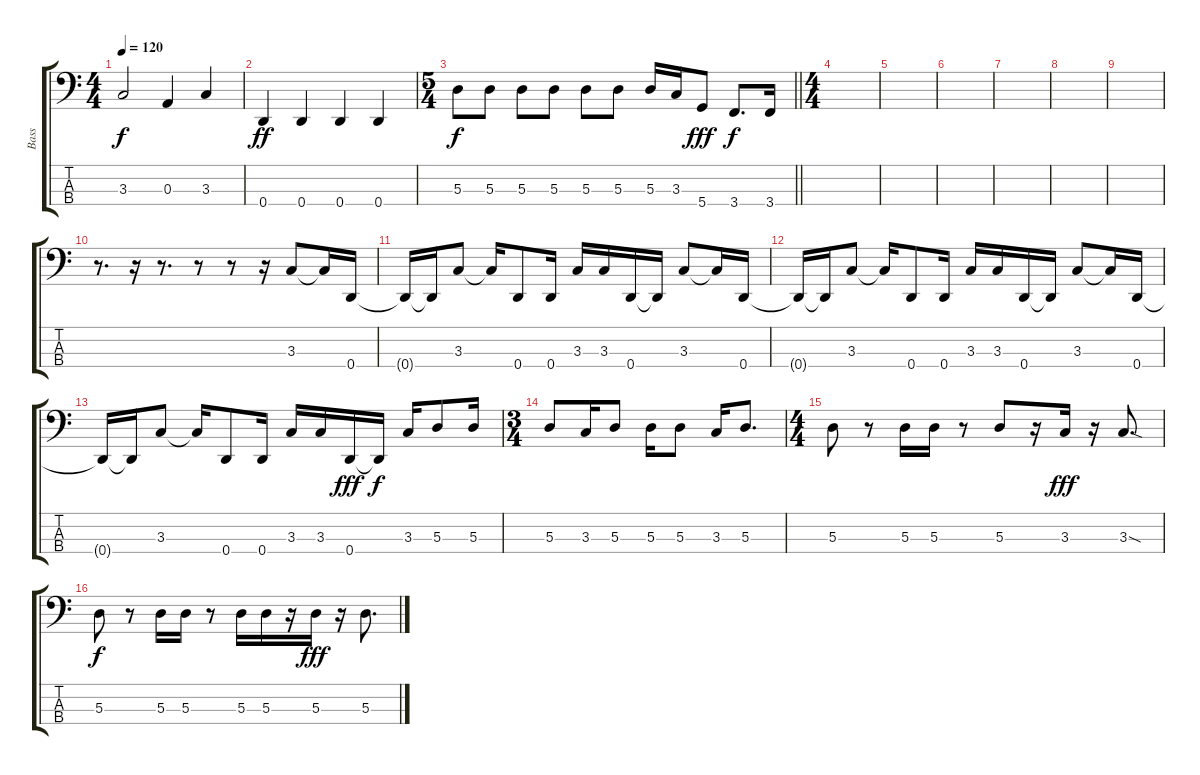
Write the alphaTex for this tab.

\track ("Bass" "Bass") {instrument electricbasspick}
\staff {score tabs}
\tuning (G2 D2 A1 D1) {hide}
\ts (4 4)
\tempo 120
\clef f4
\ks c
3.3.2{dy f} 0.3.4 3.3.4 |
0.4.4{dy ff} 0.4.4 0.4.4 0.4.4 |
\ts (5 4)
\barLineRight lightlight
5.3.8{dy f} 5.3.8 5.3.8 5.3.8 5.3.8 5.3.8 5.3.16 3.3.16 5.4.8{dy fff} 3.4.8{d dy f} 3.4.16 |
\ts (4 4)
\section ("" "")
|
|
|
|
|
|
r.8{d} r.16 r.8{d} r.8 r.8 r.16 3.3.8 3.3{t}.16 0.4.16 |
0.4{t}.16 0.4{t}.16 3.3.8 3.3{t}.16 0.4.8 0.4.16 3.3.16 3.3.16 0.4.16 0.4{t}.16 3.3.8 3.3{t}.16 0.4.16 |
0.4{t}.16 0.4{t}.16 3.3.8 3.3{t}.16 0.4.8 0.4.16 3.3.16 3.3.16 0.4.16 0.4{t}.16 3.3.8 3.3{t}.16 0.4.16 |
0.4{t}.16 0.4{t}.16 3.3.8 3.3{t}.16 0.4.8 0.4.16 3.3.16 3.3.16 0.4.16{dy fff} 0.4{t}.16{dy f} 3.3.16 5.3.8 5.3.16 |
\ts (3 4)
5.3.8 3.3.16 5.3.8 5.3.16 5.3.8 3.3.16 5.3.8{d} |
\ts (4 4)
5.3.8 r.8 5.3.16 5.3.16 r.8 5.3.8 r.16 3.3.16{dy fff} r.16 3.3{sod}.8{d} |
5.3.8{dy f} r.8 5.3.16 5.3.16 r.8 5.3.16 5.3.16 r.16 5.3.16{dy fff} r.16 5.3.8{d}
